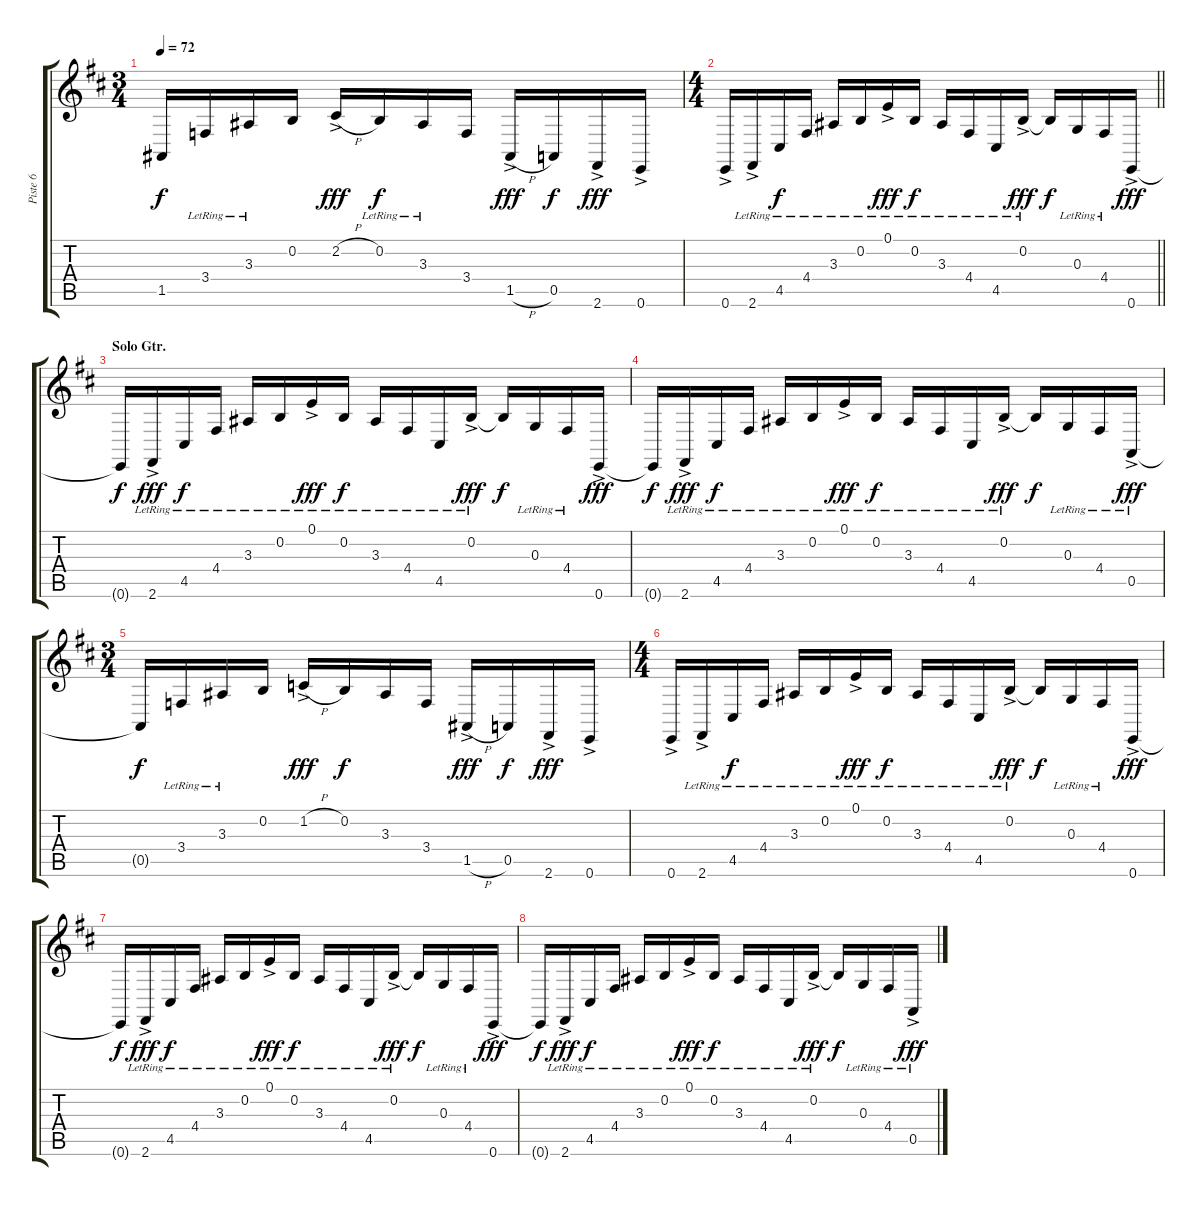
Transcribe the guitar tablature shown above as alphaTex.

\track ("Piste 6" "Piste 6") {instrument electricpiano1}
\staff {score tabs}
\tuning (E4 B3 G3 D3 A2 E2) {hide}
\ts (3 4)
\tempo 72
\clef g2
\ks bminor
1.5{t}.16{dy f} 3.4{lr}.16 3.3{lr}.16 0.2.16 2.2{h ac}.16{dy fff} 0.2{lr}.16{dy f} 3.3{lr}.16 3.4.16 1.5{h ac}.16{dy fff} 0.5.16{dy f} 2.6{ac}.16{dy fff} 0.6{ac}.16 |
\ts (4 4)
\barLineRight lightlight
0.6{ac}.16 2.6{ac lr}.16 4.5{lr}.16{dy f} 4.4{lr}.16 3.3{lr}.16 0.2{lr}.16 0.1{ac lr}.16{dy fff} 0.2{lr}.16{dy f} 3.3{lr}.16 4.4{lr}.16 4.5{lr}.16 0.2{ac lr}.16{dy fff} 0.2{t}.16{dy f} 0.3{lr}.16 4.4{lr}.16 0.6{ac}.16{dy fff} |
\section ("" "Solo Gtr.")
0.6{t}.16{dy f} 2.6{ac lr}.16{dy fff} 4.5{lr}.16{dy f} 4.4{lr}.16 3.3{lr}.16 0.2{lr}.16 0.1{ac lr}.16{dy fff} 0.2{lr}.16{dy f} 3.3{lr}.16 4.4{lr}.16 4.5{lr}.16 0.2{ac lr}.16{dy fff} 0.2{t}.16{dy f} 0.3{lr}.16 4.4{lr}.16 0.6{ac}.16{dy fff} |
0.6{t}.16{dy f} 2.6{ac lr}.16{dy fff} 4.5{lr}.16{dy f} 4.4{lr}.16 3.3{lr}.16 0.2{lr}.16 0.1{ac lr}.16{dy fff} 0.2{lr}.16{dy f} 3.3{lr}.16 4.4{lr}.16 4.5{lr}.16 0.2{ac lr}.16{dy fff} 0.2{t}.16{dy f} 0.3{lr}.16 4.4{lr}.16 0.5{ac lr}.16{dy fff} |
\ts (3 4)
0.5{t}.16{dy f} 3.4{lr}.16 3.3{lr}.16 0.2.16 1.2{h ac}.16{dy fff} 0.2.16{dy f} 3.3.16 3.4.16 1.5{h ac}.16{dy fff} 0.5.16{dy f} 2.6{ac}.16{dy fff} 0.6{ac}.16 |
\ts (4 4)
0.6{ac}.16 2.6{ac lr}.16 4.5{lr}.16{dy f} 4.4{lr}.16 3.3{lr}.16 0.2{lr}.16 0.1{ac lr}.16{dy fff} 0.2{lr}.16{dy f} 3.3{lr}.16 4.4{lr}.16 4.5{lr}.16 0.2{ac lr}.16{dy fff} 0.2{t}.16{dy f} 0.3{lr}.16 4.4{lr}.16 0.6{ac}.16{dy fff} |
0.6{t}.16{dy f} 2.6{ac lr}.16{dy fff} 4.5{lr}.16{dy f} 4.4{lr}.16 3.3{lr}.16 0.2{lr}.16 0.1{ac lr}.16{dy fff} 0.2{lr}.16{dy f} 3.3{lr}.16 4.4{lr}.16 4.5{lr}.16 0.2{ac lr}.16{dy fff} 0.2{t}.16{dy f} 0.3{lr}.16 4.4{lr}.16 0.6{ac}.16{dy fff} |
0.6{t}.16{dy f} 2.6{ac lr}.16{dy fff} 4.5{lr}.16{dy f} 4.4{lr}.16 3.3{lr}.16 0.2{lr}.16 0.1{ac lr}.16{dy fff} 0.2{lr}.16{dy f} 3.3{lr}.16 4.4{lr}.16 4.5{lr}.16 0.2{ac lr}.16{dy fff} 0.2{t}.16{dy f} 0.3{lr}.16 4.4{lr}.16 0.5{ac lr}.16{dy fff}
